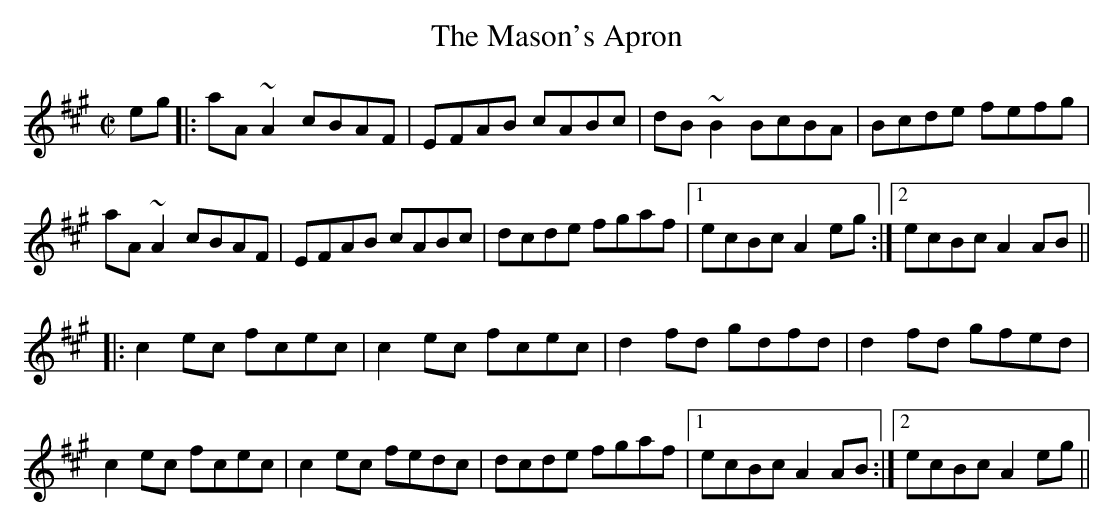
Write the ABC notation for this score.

X:1
T:Mason's Apron, The
M:C|
K:A
eg|:aA~A2 cBAF|EFAB cABc|dB~B2 BcBA|Bcde fefg|
aA~A2 cBAF|EFAB cABc|dcde fgaf|1 ecBc A2eg:|2 ecBc A2AB||
|:c2ec fcec|c2ec fcec|d2fd gdfd|d2fd gfed|
c2ec fcec|c2ec fedc|dcde fgaf|1 ecBc A2AB:|2 ecBc A2eg||
